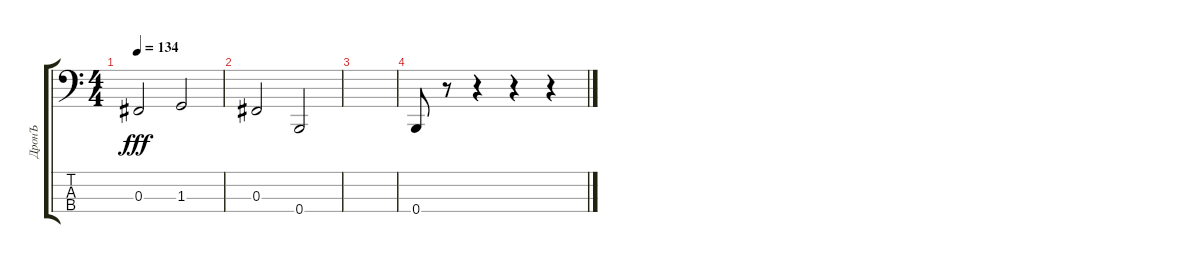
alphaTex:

\track ("ДронЪ" "ДронЪ") {instrument slapbass1}
\staff {score tabs}
\tuning (E2 B1 Gb1 B0) {hide}
\ts (4 4)
\tempo 134
\clef f4
\ks c
0.3.2{dy fff} 1.3.2 |
0.3.2 0.4.2 |
|
0.4.8 r.8 r.4 r.4 r.4
